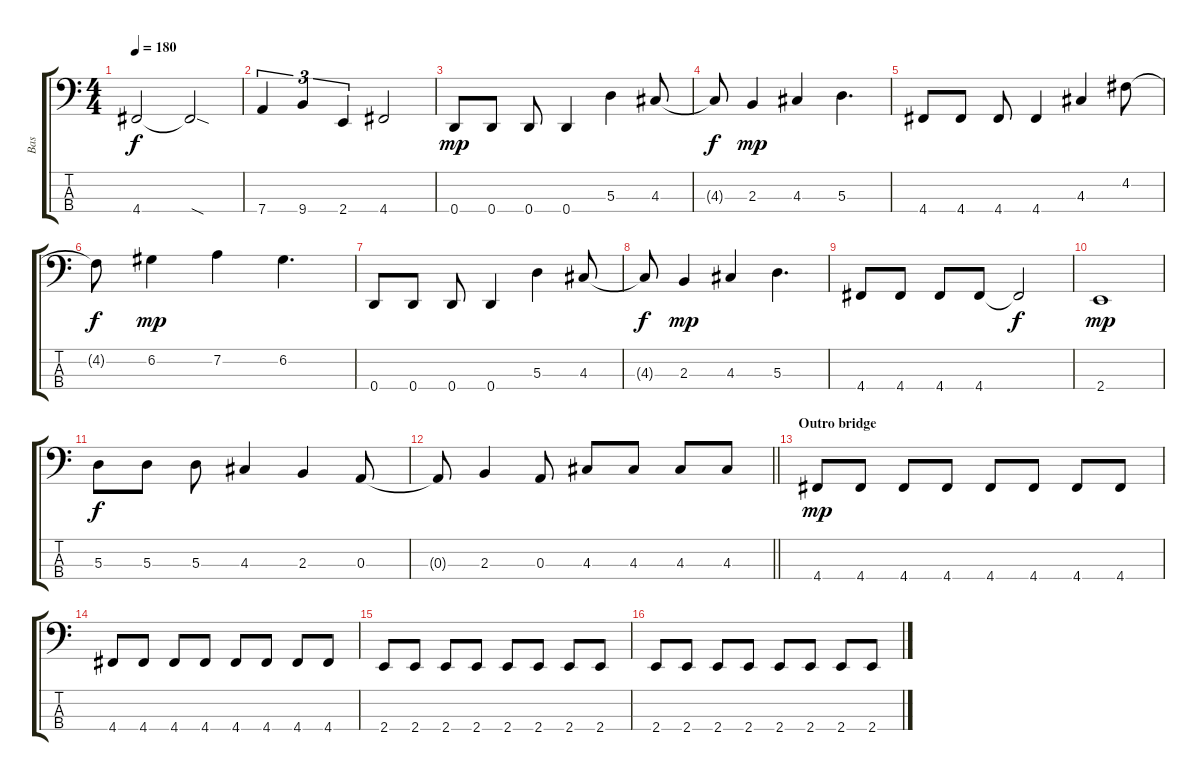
\track ("Bas" "Bas") {instrument electricbasspick}
\staff {score tabs}
\tuning (G2 D2 A1 D1) {hide}
\ts (4 4)
\tempo 180
\clef f4
\ks c
4.4.2{dy f} 4.4{sod t}.2 |
7.4.4{tu (3 2)} 9.4.4{tu (3 2)} 2.4.4{tu (3 2)} 4.4.2 |
0.4.8{dy mp} 0.4.8 0.4.8 0.4.4 5.3.4 4.3.8 |
4.3{t}.8{dy f} 2.3.4{dy mp} 4.3.4 5.3.4{d} |
4.4.8 4.4.8 4.4.8 4.4.4 4.3.4 4.2.8 |
4.2{t}.8{dy f} 6.2.4{dy mp} 7.2.4 6.2.4{d} |
0.4.8 0.4.8 0.4.8 0.4.4 5.3.4 4.3.8 |
4.3{t}.8{dy f} 2.3.4{dy mp} 4.3.4 5.3.4{d} |
4.4.8 4.4.8 4.4.8 4.4.8 4.4{t}.2{dy f} |
2.4.1{dy mp} |
5.3.8{dy f} 5.3.8 5.3.8 4.3.4 2.3.4 0.3.8 |
\barLineRight lightlight
0.3{t}.8 2.3.4 0.3.8 4.3.8 4.3.8 4.3.8 4.3.8 |
\section ("" "Outro bridge")
4.4.8{dy mp} 4.4.8 4.4.8 4.4.8 4.4.8 4.4.8 4.4.8 4.4.8 |
4.4.8 4.4.8 4.4.8 4.4.8 4.4.8 4.4.8 4.4.8 4.4.8 |
2.4.8 2.4.8 2.4.8 2.4.8 2.4.8 2.4.8 2.4.8 2.4.8 |
2.4.8 2.4.8 2.4.8 2.4.8 2.4.8 2.4.8 2.4.8 2.4.8
